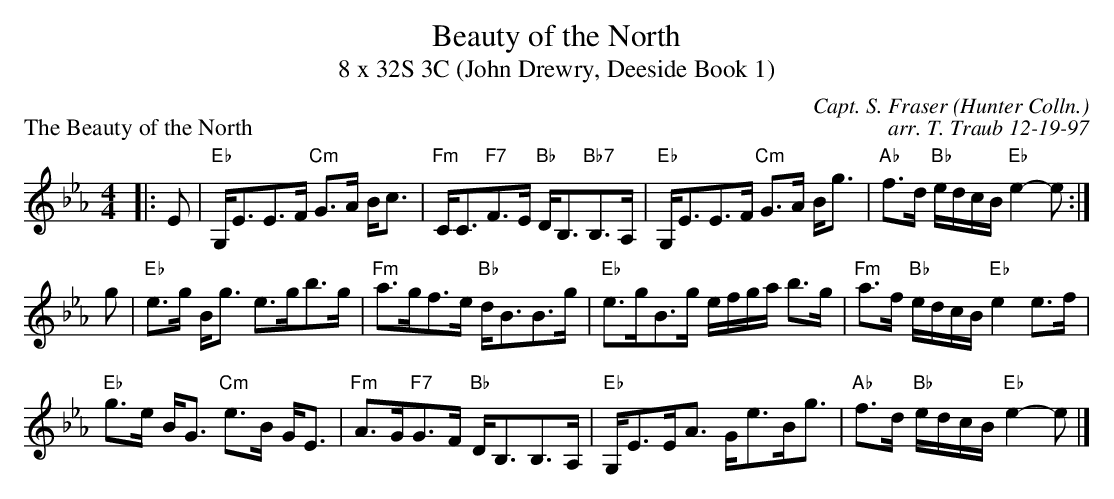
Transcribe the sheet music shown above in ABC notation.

X:1
T: Beauty of the North
T: 8 x 32S 3C (John Drewry, Deeside Book 1)
P: The Beauty of the North
M: 4/4
C: Capt. S. Fraser (Hunter Colln.)
C: arr. T. Traub 12-19-97
L: 1/8
K: Eb
|: E |"Eb"G,<EE>F "Cm"G>A B<c|"Fm"C<C"F7"F>E "Bb"D<B,"Bb7"B,>A,|"Eb"G,<EE>F "Cm"G>A B<g|"Ab"f>d "Bb"e/d/c/B/ "Eb"e2-e :|
g|"Eb"e>g B<g e>gb>g|"Fm"a>gf>e "Bb"d<BB>g|"Eb"e>gB>g e/f/g/a/ b>g|"Fm"a>f "Bb"e/d/c/B/ "Eb"e2 e>f|
"Eb"g>e B<G "Cm"e>B G<E|"Fm"A>G"F7"G>F "Bb"D<B,B,>A,|"Eb"G,<EE<A G<eB<g|"Ab"f>d "Bb"e/d/c/B/ "Eb"e2-e |]
